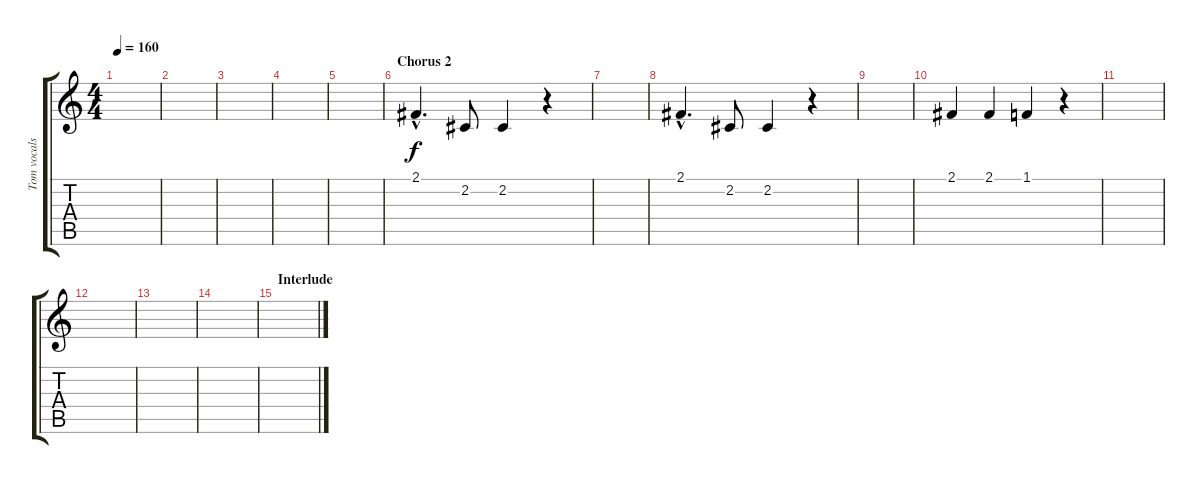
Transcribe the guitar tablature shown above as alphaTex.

\track ("Tom vocals" "Tom vocals") {instrument baritonesax}
\staff {score tabs}
\tuning (E4 B3 G3 D3 A2 E2) {hide}
\ts (4 4)
\tempo 160
\clef g2
\ks c
|
|
|
|
|
\section ("" "Chorus 2")
2.1{hac}.4{d} 2.2.8 2.2.4 r.4 |
|
2.1{hac}.4{d} 2.2.8 2.2.4 r.4 |
|
2.1.4 2.1.4 1.1.4 r.4 |
|
|
|
|
\section ("" "Interlude")
